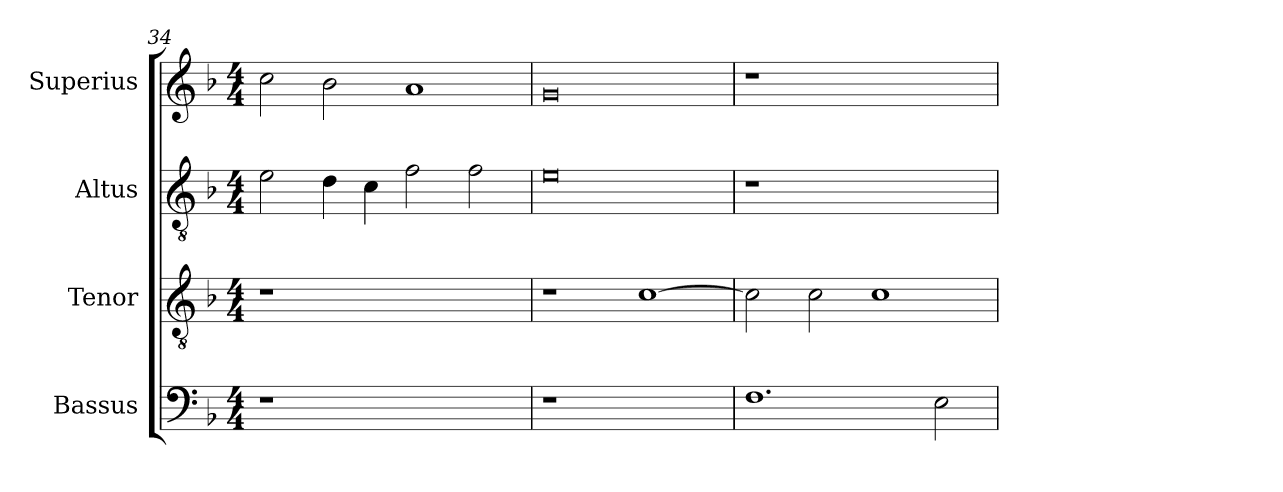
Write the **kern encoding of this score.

**kern	**kern	**kern	**kern
*part4	*part3	*part2	*part1
*staff4	*staff3	*staff2	*staff1
*I"Bassus	*I"Tenor	*I"Altus	*I"Superius
*I'B.	*I'T.	*I'A.	*I'S.
*clefF4	*clefGv2	*clefGv2	*clefG2
*	*ITrd7c12	*ITrd7c12	*
*k[b-]	*k[b-]	*k[b-]	*k[b-]
*F:	*F:	*F:	*F:
*M4/4	*M4/4	*M4/4	*M4/4
=34	=34	=34	=34
!LO:N:vis=1	!LO:N:vis=1	!	!
1r	1r	2Ei\	2cci\
.	.	4Di\	2b-i\
.	.	4Ci\	.
1ryy	1ryy	2Fi\	1ai
.	.	2Fi\	.
=35	=35	=35	=35
!LO:N:vis=1	!	!	!
1r	1r	0Ei	0gi
1ryy	[>1Ci	.	.
=36	=36	=36	=36
!	!	!LO:N:vis=1	!LO:N:vis=1
1.Fi	2Ci\]	1r	1r
.	2Ci\	.	.
.	1Ci	1ryy	1ryy
2Ei\	.	.	.
=	=	=	=
*-	*-	*-	*-
